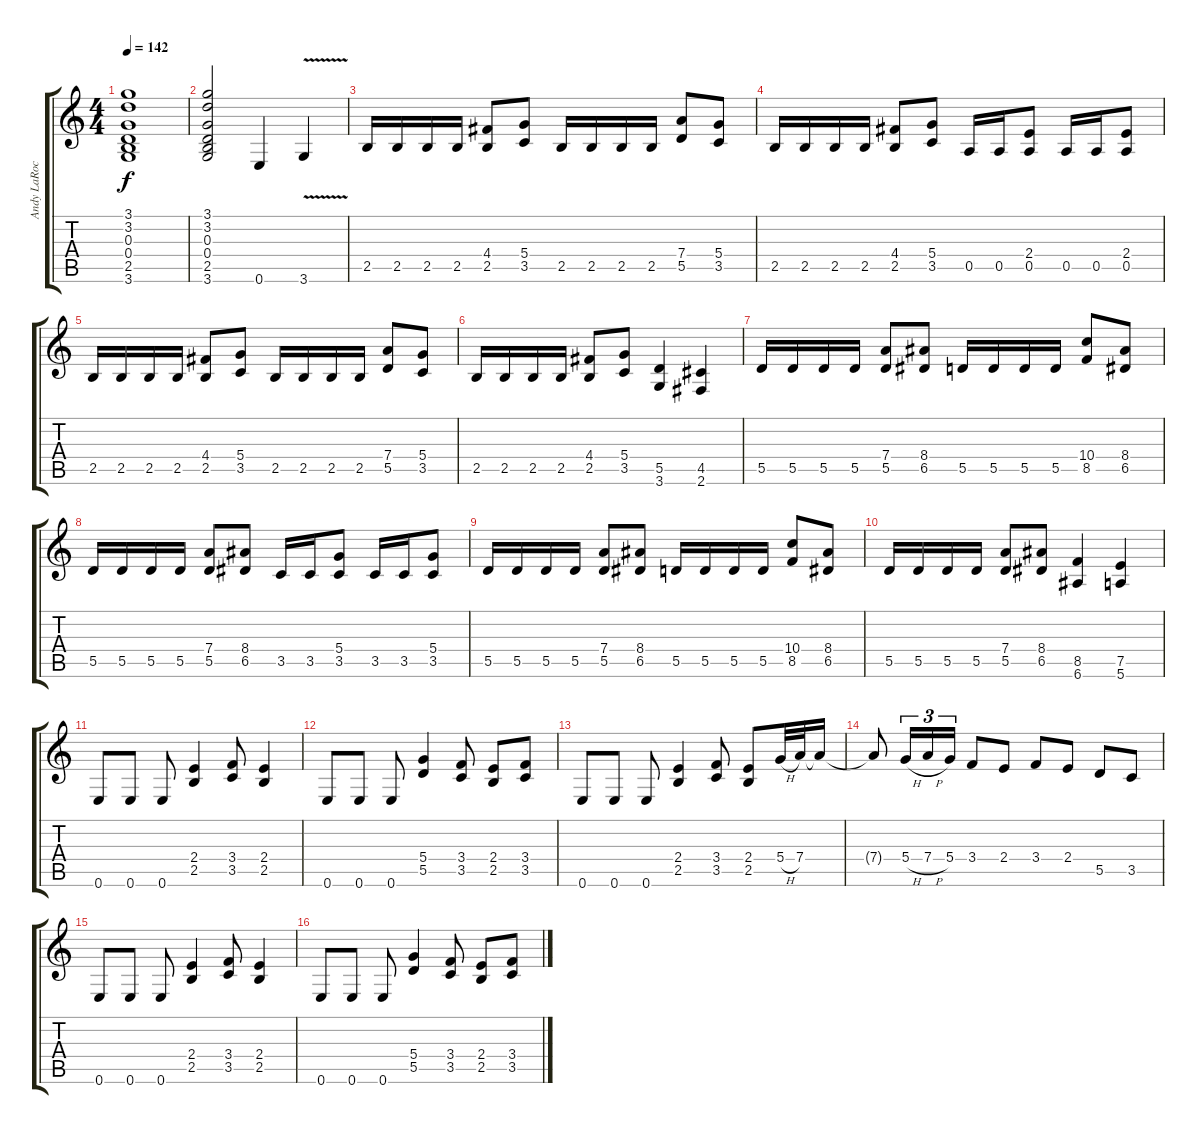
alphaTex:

\track ("Andy LaRocque" "Andy LaRoc") {instrument distortionguitar}
\staff {score tabs}
\tuning (E4 B3 G3 D3 A2 E2) {hide}
\ts (4 4)
\tempo 142
\clef g2
\ks c
(3.1 3.2 0.3 0.4 2.5 3.6).1{dy f} |
(3.1 3.2 0.3 0.4 2.5 3.6).2 0.6.4 3.6{v}.4 |
2.5.16 2.5.16 2.5.16 2.5.16 (4.4 2.5).8 (5.4 3.5).8 2.5.16 2.5.16 2.5.16 2.5.16 (7.4 5.5).8 (5.4 3.5).8 |
2.5.16 2.5.16 2.5.16 2.5.16 (4.4 2.5).8 (5.4 3.5).8 0.5.16 0.5.16 (2.4 0.5).8 0.5.16 0.5.16 (2.4 0.5).8 |
2.5.16 2.5.16 2.5.16 2.5.16 (4.4 2.5).8 (5.4 3.5).8 2.5.16 2.5.16 2.5.16 2.5.16 (7.4 5.5).8 (5.4 3.5).8 |
2.5.16 2.5.16 2.5.16 2.5.16 (4.4 2.5).8 (5.4 3.5).8 (5.5 3.6).4 (4.5 2.6).4 |
5.5.16 5.5.16 5.5.16 5.5.16 (7.4 5.5).8 (8.4 6.5).8 5.5.16 5.5.16 5.5.16 5.5.16 (10.4 8.5).8 (8.4 6.5).8 |
5.5.16 5.5.16 5.5.16 5.5.16 (7.4 5.5).8 (8.4 6.5).8 3.5.16 3.5.16 (5.4 3.5).8 3.5.16 3.5.16 (5.4 3.5).8 |
5.5.16 5.5.16 5.5.16 5.5.16 (7.4 5.5).8 (8.4 6.5).8 5.5.16 5.5.16 5.5.16 5.5.16 (10.4 8.5).8 (8.4 6.5).8 |
5.5.16 5.5.16 5.5.16 5.5.16 (7.4 5.5).8 (8.4 6.5).8 (8.5 6.6).4 (7.5 5.6).4 |
0.6.8 0.6.8 0.6.8 (2.4 2.5).4 (3.4 3.5).8 (2.4 2.5).4 |
0.6.8 0.6.8 0.6.8 (5.4 5.5).4 (3.4 3.5).8 (2.4 2.5).8 (3.4 3.5).8 |
0.6.8 0.6.8 0.6.8 (2.4 2.5).4 (3.4 3.5).8 (2.4 2.5).8 5.4{h}.32 7.4.32 7.4{t}.16 |
7.4{t}.8 5.4{h}.16{tu (3 2)} 7.4{h}.16{tu (3 2)} 5.4.16{tu (3 2)} 3.4.8 2.4.8 3.4.8 2.4.8 5.5.8 3.5.8 |
0.6.8 0.6.8 0.6.8 (2.4 2.5).4 (3.4 3.5).8 (2.4 2.5).4 |
0.6.8 0.6.8 0.6.8 (5.4 5.5).4 (3.4 3.5).8 (2.4 2.5).8 (3.4 3.5).8
